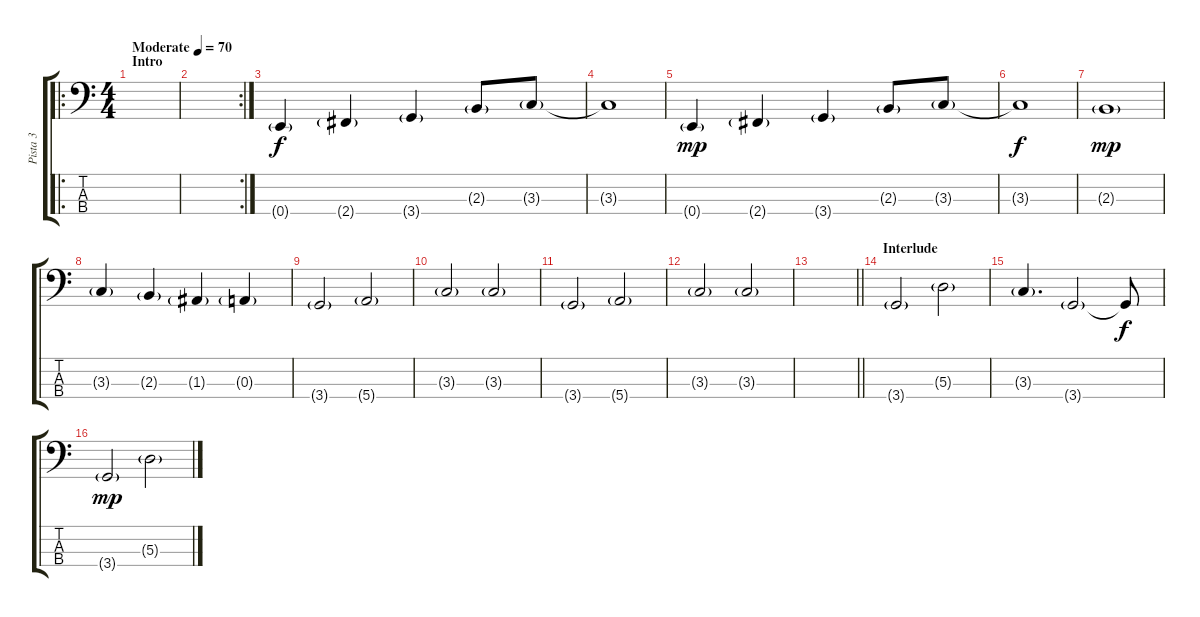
\track ("Pista 3" "Pista 3") {instrument electricbassfinger}
\staff {score tabs}
\tuning (G2 D2 A1 E1) {hide}
\ro
\ts (4 4)
\section ("" "Intro")
\tempo (70 "Moderate")
\clef f4
\ks c
|
\rc 2
|
0.4{g}.4 2.4{g}.4 3.4{g}.4 2.3{g}.8 3.3{g}.8 |
3.3{t}.1{dy f} |
0.4{g}.4{dy mp} 2.4{g}.4 3.4{g}.4 2.3{g}.8 3.3{g}.8 |
3.3{t}.1{dy f} |
2.3{g}.1{dy mp} |
3.3{g}.4 2.3{g}.4 1.3{g}.4 0.3{g}.4 |
3.4{g}.2 5.4{g}.2 |
3.3{g}.2 3.3{g}.2 |
3.4{g}.2 5.4{g}.2 |
3.3{g}.2 3.3{g}.2 |
\barLineRight lightlight
|
\section ("" "Interlude")
3.4{g}.2 5.3{g}.2 |
3.3{g}.4{d} 3.4{g}.2 3.4{t}.8{dy f} |
3.4{g}.2{dy mp} 5.3{g}.2
